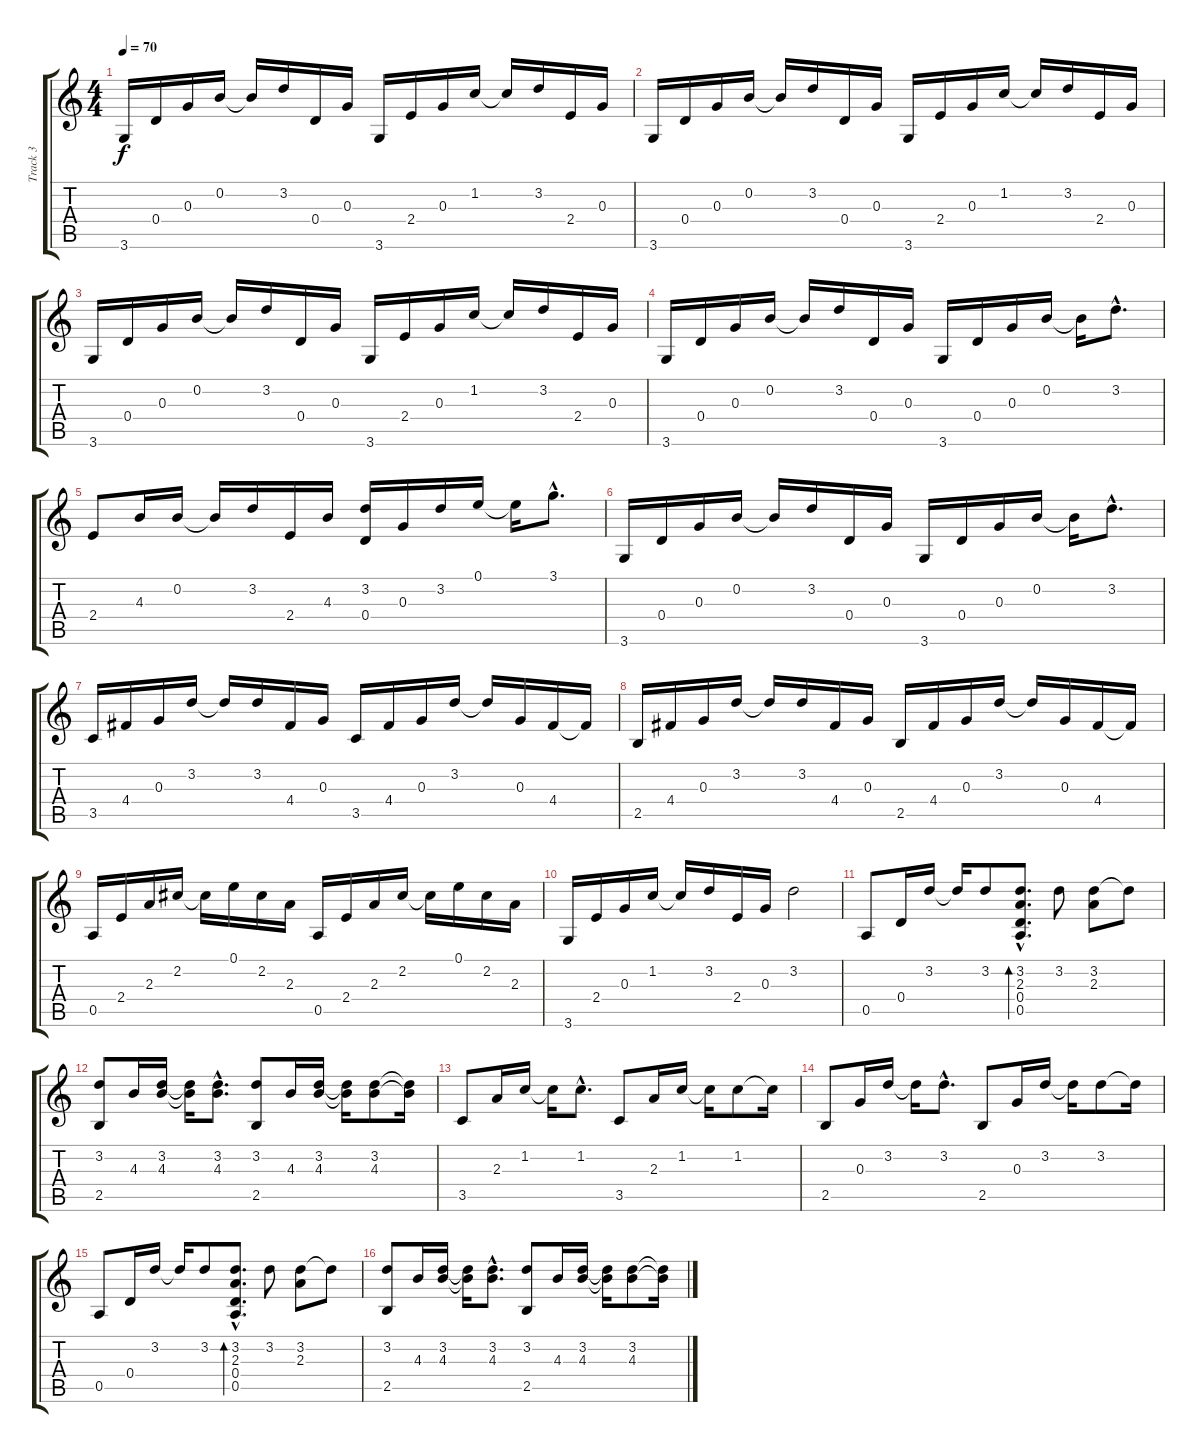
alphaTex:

\track ("Track 3" "Track 3") {instrument acousticguitarsteel}
\staff {score tabs}
\tuning (E4 B3 G3 D3 A2 E2) {hide}
\ts (4 4)
\tempo 70
\clef g2
\ks c
3.6.16{dy f} 0.4.16 0.3.16 0.2.16 0.2{t}.16 3.2.16 0.4.16 0.3.16 3.6.16 2.4.16 0.3.16 1.2.16 1.2{t}.16 3.2.16 2.4.16 0.3.16 |
3.6.16 0.4.16 0.3.16 0.2.16 0.2{t}.16 3.2.16 0.4.16 0.3.16 3.6.16 2.4.16 0.3.16 1.2.16 1.2{t}.16 3.2.16 2.4.16 0.3.16 |
3.6.16 0.4.16 0.3.16 0.2.16 0.2{t}.16 3.2.16 0.4.16 0.3.16 3.6.16 2.4.16 0.3.16 1.2.16 1.2{t}.16 3.2.16 2.4.16 0.3.16 |
3.6.16 0.4.16 0.3.16 0.2.16 0.2{t}.16 3.2.16 0.4.16 0.3.16 3.6.16 0.4.16 0.3.16 0.2.16 0.2{t}.16 3.2{hac}.8{d} |
2.4.8 4.3.16 0.2.16 0.2{t}.16 3.2.16 2.4.16 4.3.16 (3.2 0.4).16 0.3.16 3.2.16 0.1.16 0.1{t}.16 3.1{hac}.8{d} |
3.6.16 0.4.16 0.3.16 0.2.16 0.2{t}.16 3.2.16 0.4.16 0.3.16 3.6.16 0.4.16 0.3.16 0.2.16 0.2{t}.16 3.2{hac}.8{d} |
3.5.16 4.4.16 0.3.16 3.2.16 3.2{t}.16 3.2.16 4.4.16 0.3.16 3.5.16 4.4.16 0.3.16 3.2.16 3.2{t}.16 0.3.16 4.4.16 4.4{t}.16 |
2.5.16 4.4.16 0.3.16 3.2.16 3.2{t}.16 3.2.16 4.4.16 0.3.16 2.5.16 4.4.16 0.3.16 3.2.16 3.2{t}.16 0.3.16 4.4.16 4.4{t}.16 |
0.5.16 2.4.16 2.3.16 2.2.16 2.2{t}.16 0.1.16 2.2.16 2.3.16 0.5.16 2.4.16 2.3.16 2.2.16 2.2{t}.16 0.1.16 2.2.16 2.3.16 |
3.6.16 2.4.16 0.3.16 1.2.16 1.2{t}.16 3.2.16 2.4.16 0.3.16 3.2.2 |
0.5.8{volume 9} 0.4.16 3.2.16 3.2{t}.16 3.2.8 (3.2{hac} 2.3{hac} 0.4{hac} 0.5{hac}).8{d bd 480} 3.2.8 (3.2 2.3).8 3.2{t}.8 |
(3.2 2.5).8 4.3.16 (3.2 4.3).16 (3.2{t} 4.3{t}).16 (3.2{hac} 4.3{hac}).8{d} (3.2 2.5).8 4.3.16 (3.2 4.3).16 (3.2{t} 4.3{t}).16 (3.2 4.3).8 (3.2{t} 4.3{t}).16 |
3.5.8 2.3.16 1.2.16 1.2{t}.16 1.2{hac}.8{d} 3.5.8 2.3.16 1.2.16 1.2{t}.16 1.2.8 1.2{t}.16 |
2.5.8 0.3.16 3.2.16 3.2{t}.16 3.2{hac}.8{d} 2.5.8 0.3.16 3.2.16 3.2{t}.16 3.2.8 3.2{t}.16 |
0.5.8 0.4.16 3.2.16 3.2{t}.16 3.2.8 (3.2{hac} 2.3{hac} 0.4{hac} 0.5{hac}).8{d bd 480} 3.2.8 (3.2 2.3).8 3.2{t}.8 |
(3.2 2.5).8 4.3.16 (3.2 4.3).16 (3.2{t} 4.3{t}).16 (3.2{hac} 4.3{hac}).8{d} (3.2 2.5).8 4.3.16 (3.2 4.3).16 (3.2{t} 4.3{t}).16 (3.2 4.3).8 (3.2{t} 4.3{t}).16
